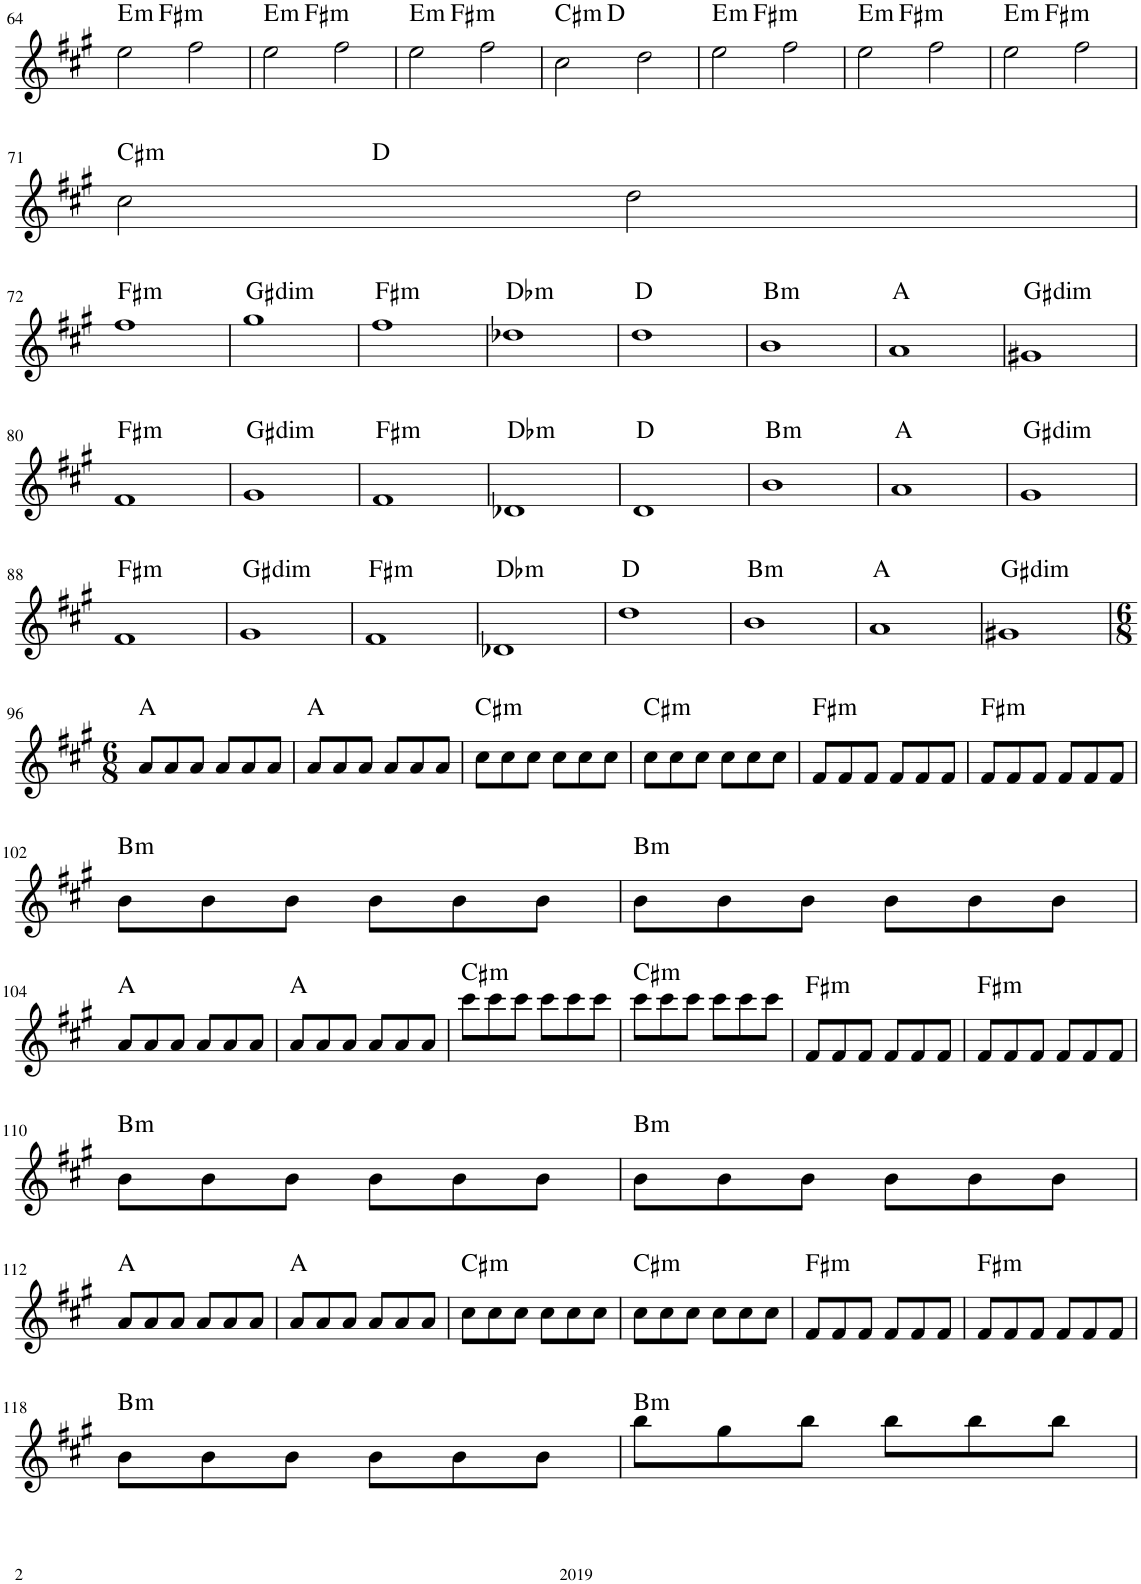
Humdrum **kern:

**kern	**harte
*part1	*part1
*staff1	*
*I"Piano	*
*I'Pno.	*
!!LO:PB:g=z
*clefG2	*
*k[f#c#g#]	*
*M4/4	*
=64	=64
!	!LO:H:kt=m
*^	*
2ee\	4ryy	E:min
!	!	!LO:H:kt=m
.	2.ryy	F#:min
2ff#\	.	.
=65	=65	=65
!	!	!LO:H:kt=m
2ee\	4ryy	E:min
!	!	!LO:H:kt=m
.	2.ryy	F#:min
2ff#\	.	.
=66	=66	=66
!	!	!LO:H:kt=m
2ee\	4ryy	E:min
!	!	!LO:H:kt=m
.	2.ryy	F#:min
2ff#\	.	.
=67	=67	=67
!	!	!LO:H:kt=m
2cc#\	4ryy	C#:min
.	2.ryy	D:maj
2dd\	.	.
=68	=68	=68
!	!	!LO:H:kt=m
2ee\	4ryy	E:min
!	!	!LO:H:kt=m
.	2.ryy	F#:min
2ff#\	.	.
=69	=69	=69
!	!	!LO:H:kt=m
2ee\	4ryy	E:min
!	!	!LO:H:kt=m
.	2.ryy	F#:min
2ff#\	.	.
=70	=70	=70
!	!	!LO:H:kt=m
2ee\	4ryy	E:min
!	!	!LO:H:kt=m
.	2.ryy	F#:min
2ff#\	.	.
!!LO:LB:g=z	!!
=71	=71	=71
!	!	!LO:H:kt=m
2cc#\	4ryy	C#:min
.	2.ryy	D:maj
2dd\	.	.
!!LO:LB:g=z	!!
=72	=72	=72
!	!	!LO:H:kt=m
*v	*v	*
1ff#	F#:min
=73	=73
!	!LO:H:kt=dim
1gg#	G#:dim
=74	=74
!	!LO:H:kt=m
1ff#	F#:min
=75	=75
!	!LO:H:kt=m
1dd-X	Db:min
=76	=76
1dd	D:maj
=77	=77
!	!LO:H:kt=m
1b	B:min
=78	=78
1a	A:maj
=79	=79
!	!LO:H:kt=dim
1g#X	G#:dim
!!LO:LB:g=z
=80	=80
!	!LO:H:kt=m
1f#	F#:min
=81	=81
!	!LO:H:kt=dim
1g#	G#:dim
=82	=82
!	!LO:H:kt=m
1f#	F#:min
=83	=83
!	!LO:H:kt=m
1d-X	Db:min
=84	=84
1d	D:maj
=85	=85
!	!LO:H:kt=m
1b	B:min
=86	=86
1a	A:maj
=87	=87
!	!LO:H:kt=dim
1g#	G#:dim
!!LO:LB:g=z
=88	=88
!	!LO:H:kt=m
1f#	F#:min
=89	=89
!	!LO:H:kt=dim
1g#	G#:dim
=90	=90
!	!LO:H:kt=m
1f#	F#:min
=91	=91
!	!LO:H:kt=m
1d-X	Db:min
=92	=92
1dd	D:maj
=93	=93
!	!LO:H:kt=m
1b	B:min
=94	=94
1a	A:maj
=95	=95
!	!LO:H:kt=dim
1g#X	G#:dim
!!LO:LB:g=z
=96	=96
*M6/8	*
8a/L	A:maj
8a/	.
8a/J	.
8a/L	.
8a/	.
8a/J	.
=97	=97
8a/L	A:maj
8a/	.
8a/J	.
8a/L	.
8a/	.
8a/J	.
=98	=98
!	!LO:H:kt=m
8cc#\L	C#:min
8cc#\	.
8cc#\J	.
8cc#\L	.
8cc#\	.
8cc#\J	.
=99	=99
!	!LO:H:kt=m
8cc#\L	C#:min
8cc#\	.
8cc#\J	.
8cc#\L	.
8cc#\	.
8cc#\J	.
=100	=100
!	!LO:H:kt=m
8f#/L	F#:min
8f#/	.
8f#/J	.
8f#/L	.
8f#/	.
8f#/J	.
=101	=101
!	!LO:H:kt=m
8f#/L	F#:min
8f#/	.
8f#/J	.
8f#/L	.
8f#/	.
8f#/J	.
!!LO:LB:g=z
=102	=102
!	!LO:H:kt=m
8b\L	B:min
8b\	.
8b\J	.
8b\L	.
8b\	.
8b\J	.
=103	=103
!	!LO:H:kt=m
8b\L	B:min
8b\	.
8b\J	.
8b\L	.
8b\	.
8b\J	.
!!LO:LB:g=z
=104	=104
8a/L	A:maj
8a/	.
8a/J	.
8a/L	.
8a/	.
8a/J	.
=105	=105
8a/L	A:maj
8a/	.
8a/J	.
8a/L	.
8a/	.
8a/J	.
=106	=106
!	!LO:H:kt=m
8ccc#\L	C#:min
8ccc#\	.
8ccc#\J	.
8ccc#\L	.
8ccc#\	.
8ccc#\J	.
=107	=107
!	!LO:H:kt=m
8ccc#\L	C#:min
8ccc#\	.
8ccc#\J	.
8ccc#\L	.
8ccc#\	.
8ccc#\J	.
=108	=108
!	!LO:H:kt=m
8f#/L	F#:min
8f#/	.
8f#/J	.
8f#/L	.
8f#/	.
8f#/J	.
=109	=109
!	!LO:H:kt=m
8f#/L	F#:min
8f#/	.
8f#/J	.
8f#/L	.
8f#/	.
8f#/J	.
!!LO:LB:g=z
=110	=110
!	!LO:H:kt=m
8b\L	B:min
8b\	.
8b\J	.
8b\L	.
8b\	.
8b\J	.
=111	=111
!	!LO:H:kt=m
8b\L	B:min
8b\	.
8b\J	.
8b\L	.
8b\	.
8b\J	.
!!LO:LB:g=z
=112	=112
8a/L	A:maj
8a/	.
8a/J	.
8a/L	.
8a/	.
8a/J	.
=113	=113
8a/L	A:maj
8a/	.
8a/J	.
8a/L	.
8a/	.
8a/J	.
=114	=114
!	!LO:H:kt=m
8cc#\L	C#:min
8cc#\	.
8cc#\J	.
8cc#\L	.
8cc#\	.
8cc#\J	.
=115	=115
!	!LO:H:kt=m
8cc#\L	C#:min
8cc#\	.
8cc#\J	.
8cc#\L	.
8cc#\	.
8cc#\J	.
=116	=116
!	!LO:H:kt=m
8f#/L	F#:min
8f#/	.
8f#/J	.
8f#/L	.
8f#/	.
8f#/J	.
=117	=117
!	!LO:H:kt=m
8f#/L	F#:min
8f#/	.
8f#/J	.
8f#/L	.
8f#/	.
8f#/J	.
!!LO:LB:g=z
=118	=118
!	!LO:H:kt=m
8b\L	B:min
8b\	.
8b\J	.
8b\L	.
8b\	.
8b\J	.
=119	=119
!	!LO:H:kt=m
8bb\L	B:min
8gg#\	.
8bb\J	.
8bb\L	.
8bb\	.
8bb\J	.
=	=
*-	*-
